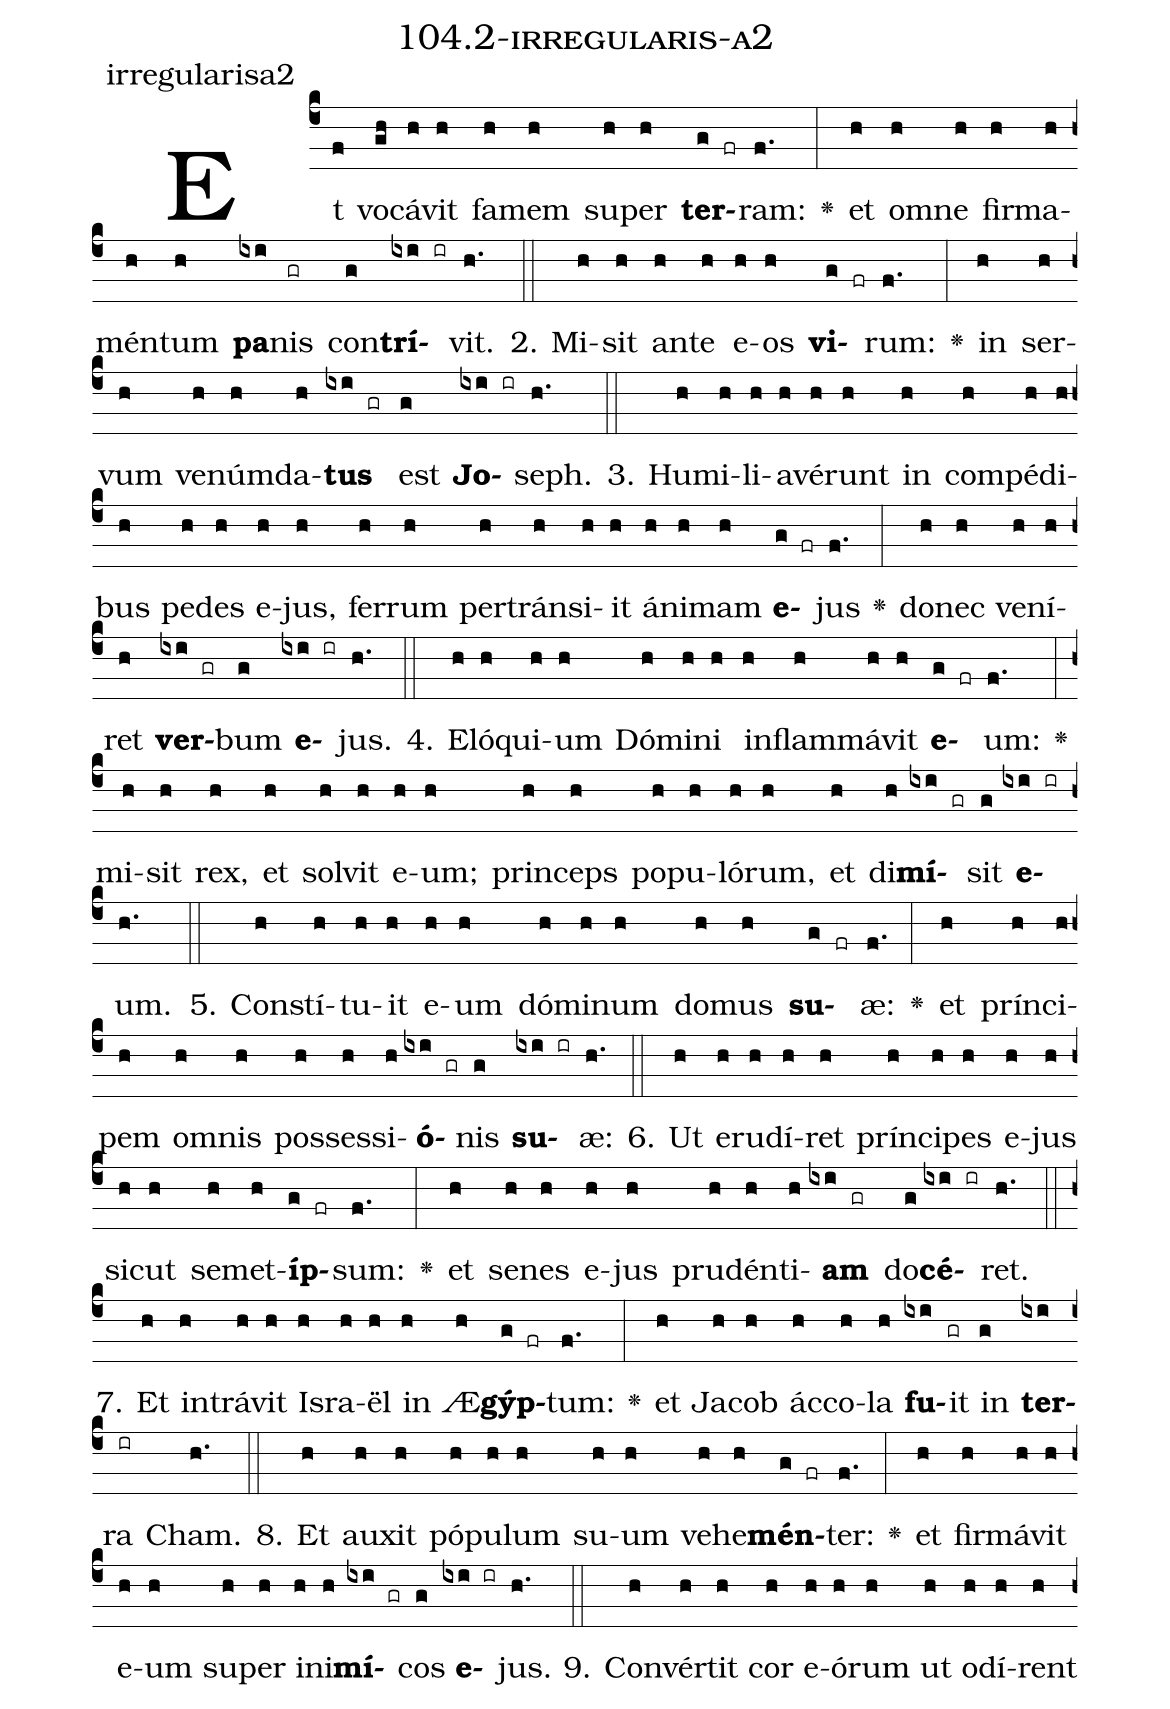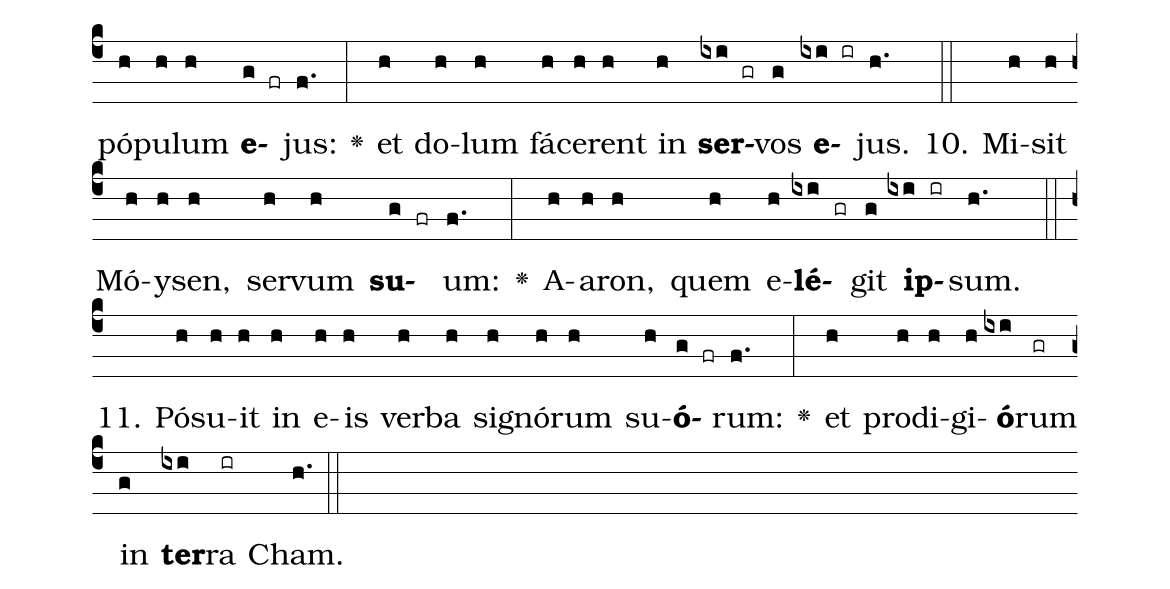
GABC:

name: 104.2-irregularis-a2;
annotation: irregularisa2;
%%
(c4)Et(f) vo(gh)cá(h)vit(h) fa(h)mem(h) su(h)per(h) <b>ter</b>(g fr)ram:(f.) <v>\greheightstar</v>(:) et(h) om(h)ne(h) fir(h)ma(h)mén(h)tum(h) <b>pa</b>(ixi)nis(gr) con(g)<b>trí</b>(ixi ir)vit.(h.) (::)
2. Mi(h)sit(h) an(h)te(h) e(h)os(h) <b>vi</b>(g fr)rum:(f.) <v>\greheightstar</v>(:) in(h) ser(h)vum(h) ve(h)núm(h)da(h)<b>tus</b>(ixi gr) est(g) <b>Jo</b>(ixi ir)seph.(h.) (::)
3. Hu(h)mi(h)li(h)a(h)vé(h)runt(h) in(h) com(h)pé(h)di(h)bus(h) pe(h)des(h) e(h)jus,(h) fer(h)rum(h) per(h)tráns(h)i(h)it(h) á(h)ni(h)mam(h) <b>e</b>(g fr)jus(f.) <v>\greheightstar</v>(:) do(h)nec(h) ve(h)ní(h)ret(h) <b>ver</b>(ixi gr)bum(g) <b>e</b>(ixi ir)jus.(h.) (::)
4. E(h)ló(h)qui(h)um(h) Dó(h)mi(h)ni(h) in(h)flam(h)má(h)vit(h) <b>e</b>(g fr)um:(f.) <v>\greheightstar</v>(:) mi(h)sit(h) rex,(h) et(h) sol(h)vit(h) e(h)um;(h) prin(h)ceps(h) po(h)pu(h)ló(h)rum,(h) et(h) di(h)<b>mí</b>(ixi gr)sit(g) <b>e</b>(ixi ir)um.(h.) (::)
5. Con(h)stí(h)tu(h)it(h) e(h)um(h) dó(h)mi(h)num(h) do(h)mus(h) <b>su</b>(g fr)æ:(f.) <v>\greheightstar</v>(:) et(h) prín(h)ci(h)pem(h) om(h)nis(h) pos(h)ses(h)si(h)<b>ó</b>(ixi gr)nis(g) <b>su</b>(ixi ir)æ:(h.) (::)
6. Ut(h) e(h)ru(h)dí(h)ret(h) prín(h)ci(h)pes(h) e(h)jus(h) sic(h)ut(h) se(h)met(h)<b>íp</b>(g fr)sum:(f.) <v>\greheightstar</v>(:) et(h) se(h)nes(h) e(h)jus(h) pru(h)dén(h)ti(h)<b>am</b>(ixi gr) do(g)<b>cé</b>(ixi ir)ret.(h.) (::)
7. Et(h) in(h)trá(h)vit(h) Is(h)ra(h)ël(h) in(h) Æ(h)<b>gýp</b>(g fr)tum:(f.) <v>\greheightstar</v>(:) et(h) Ja(h)cob(h) ác(h)co(h)la(h) <b>fu</b>(ixi)it(gr) in(g) <b>ter</b>(ixi)ra(ir) Cham.(h.) (::)
8. Et(h) au(h)xit(h) pó(h)pu(h)lum(h) su(h)um(h) ve(h)he(h)<b>mén</b>(g fr)ter:(f.) <v>\greheightstar</v>(:) et(h) fir(h)má(h)vit(h) e(h)um(h) su(h)per(h) in(h)i(h)<b>mí</b>(ixi gr)cos(g) <b>e</b>(ixi ir)jus.(h.) (::)
9. Con(h)vér(h)tit(h) cor(h) e(h)ó(h)rum(h) ut(h) o(h)dí(h)rent(h) pó(h)pu(h)lum(h) <b>e</b>(g fr)jus:(f.) <v>\greheightstar</v>(:) et(h) do(h)lum(h) fá(h)ce(h)rent(h) in(h) <b>ser</b>(ixi gr)vos(g) <b>e</b>(ixi ir)jus.(h.) (::)
10. Mi(h)sit(h) Mó(h)y(h)sen,(h) ser(h)vum(h) <b>su</b>(g fr)um:(f.) <v>\greheightstar</v>(:) A(h)a(h)ron,(h) quem(h) e(h)<b>lé</b>(ixi gr)git(g) <b>ip</b>(ixi ir)sum.(h.) (::)
11. Pó(h)su(h)it(h) in(h) e(h)is(h) ver(h)ba(h) si(h)gnó(h)rum(h) su(h)<b>ó</b>(g fr)rum:(f.) <v>\greheightstar</v>(:) et(h) prod(h)i(h)gi(h)<b>ó</b>(ixi)rum(gr) in(g) <b>ter</b>(ixi)ra(ir) Cham.(h.) (::)
